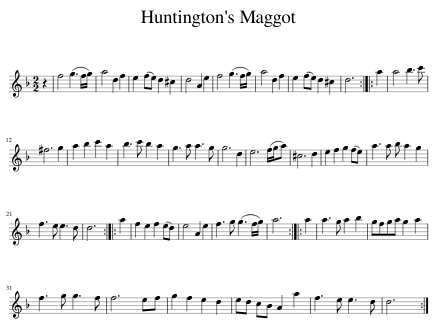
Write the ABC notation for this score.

X:1
L:1/8
M:2/2
I:linebreak $
K:Dmin
V:1 treble
V:1
 z2 | f4 (g3 f/g/) | a4 d2 f2 | e2 (fe) d2 ^c2 | d4 A2 e2 | %5
 f4 (g3 f/g/) | a4 d2 f2 | e2 (fe) d2 ^c2 | d6 :: a2 | %10
 a4 b3 c' |$ ^f6 g2 | a2 b2 c'2 a2 | b3 c' b2 a2 | g3 a a3 g | %15
 g6 d2 | e6 (f/g/a) | ^c6 d2 | e2 f2 g2 (fe) | a3 a b a2 g2 |$ %20
 f3 e e3 d | d6 :: a2 | f2 e2 f2 (ed) | e4 A2 e2 | %25
 f3 g (g3 f/g/) | a6 :: a2 | a3 g a2 b2 | gfga g2 a2 |$ %30
 f3 g g3 f | f6 ef | g2 f2 e2 d2 | ed cB A2 a2 | f3 e e3 d | %35
 d6 :| %36
